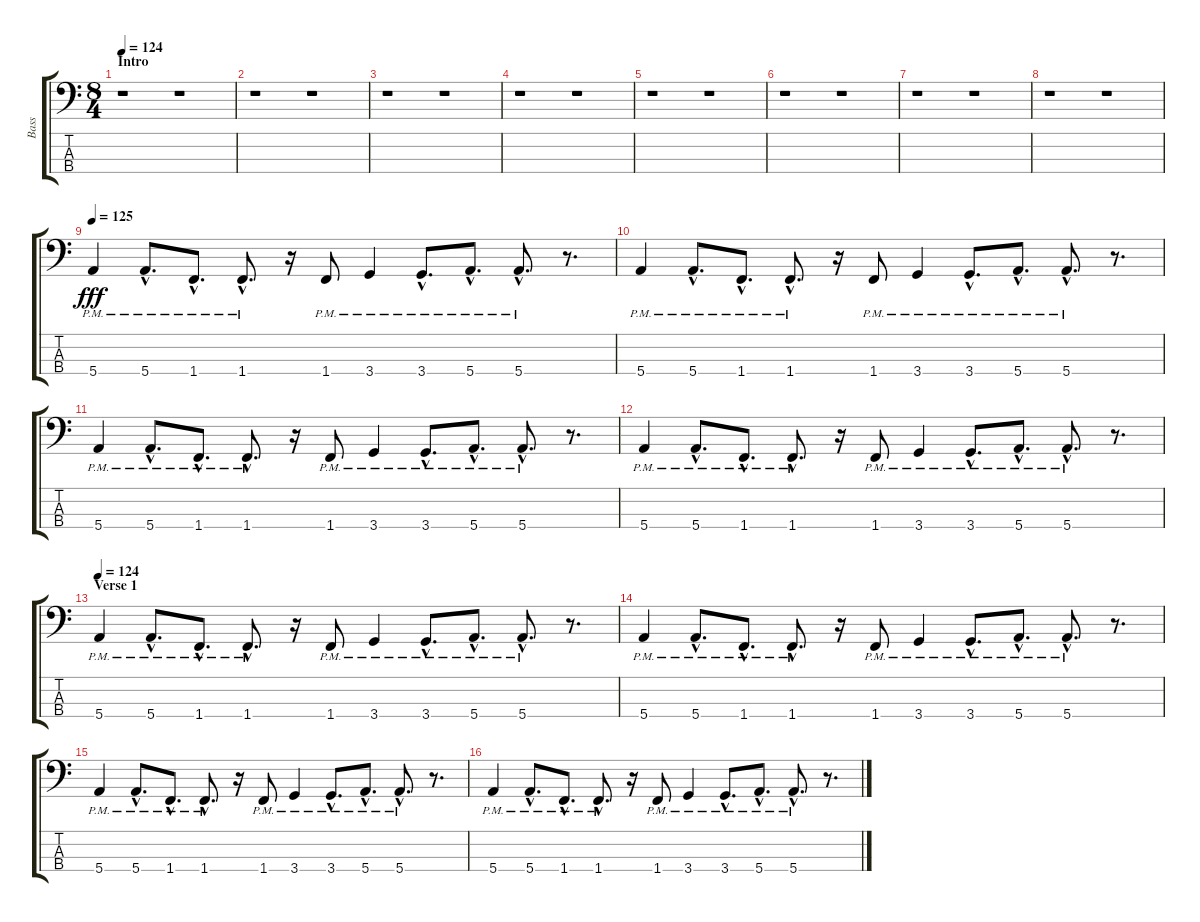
\track ("Bass" "Bass") {instrument synthbass1}
\staff {score tabs}
\tuning (G2 D2 A1 E1) {hide}
\ts (8 4)
\section ("" "Intro")
\tempo 124
\clef f4
\ks c
r.1{dy fff instrument synthbass1} r.1 |
r.1 r.1 |
r.1 r.1 |
r.1 r.1 |
r.1 r.1 |
r.1 r.1 |
r.1 r.1 |
r.1 r.1 |
\tempo 125
5.4{pm}.4 5.4{hac pm}.8{d} 1.4{hac pm}.8{d} 1.4{hac pm}.8{d} r.16 1.4{pm}.8 3.4{pm}.4 3.4{hac pm}.8{d} 5.4{hac pm}.8{d} 5.4{hac pm}.8{d} r.8{d} |
5.4{pm}.4 5.4{hac pm}.8{d} 1.4{hac pm}.8{d} 1.4{hac pm}.8{d} r.16 1.4{pm}.8 3.4{pm}.4 3.4{hac pm}.8{d} 5.4{hac pm}.8{d} 5.4{hac pm}.8{d} r.8{d} |
5.4{pm}.4 5.4{hac pm}.8{d} 1.4{hac pm}.8{d} 1.4{hac pm}.8{d} r.16 1.4{pm}.8 3.4{pm}.4 3.4{hac pm}.8{d} 5.4{hac pm}.8{d} 5.4{hac pm}.8{d} r.8{d} |
5.4{pm}.4 5.4{hac pm}.8{d} 1.4{hac pm}.8{d} 1.4{hac pm}.8{d} r.16 1.4{pm}.8 3.4{pm}.4 3.4{hac pm}.8{d} 5.4{hac pm}.8{d} 5.4{hac pm}.8{d} r.8{d} |
\section ("" "Verse 1")
\tempo 124
5.4{pm}.4 5.4{hac pm}.8{d} 1.4{hac pm}.8{d} 1.4{hac pm}.8{d} r.16 1.4{pm}.8 3.4{pm}.4 3.4{hac pm}.8{d} 5.4{hac pm}.8{d} 5.4{hac pm}.8{d} r.8{d} |
5.4{pm}.4 5.4{hac pm}.8{d} 1.4{hac pm}.8{d} 1.4{hac pm}.8{d} r.16 1.4{pm}.8 3.4{pm}.4 3.4{hac pm}.8{d} 5.4{hac pm}.8{d} 5.4{hac pm}.8{d} r.8{d} |
5.4{pm}.4 5.4{hac pm}.8{d} 1.4{hac pm}.8{d} 1.4{hac pm}.8{d} r.16 1.4{pm}.8 3.4{pm}.4 3.4{hac pm}.8{d} 5.4{hac pm}.8{d} 5.4{hac pm}.8{d} r.8{d} |
5.4{pm}.4 5.4{hac pm}.8{d} 1.4{hac pm}.8{d} 1.4{hac pm}.8{d} r.16 1.4{pm}.8 3.4{pm}.4 3.4{hac pm}.8{d} 5.4{hac pm}.8{d} 5.4{hac pm}.8{d} r.8{d}
